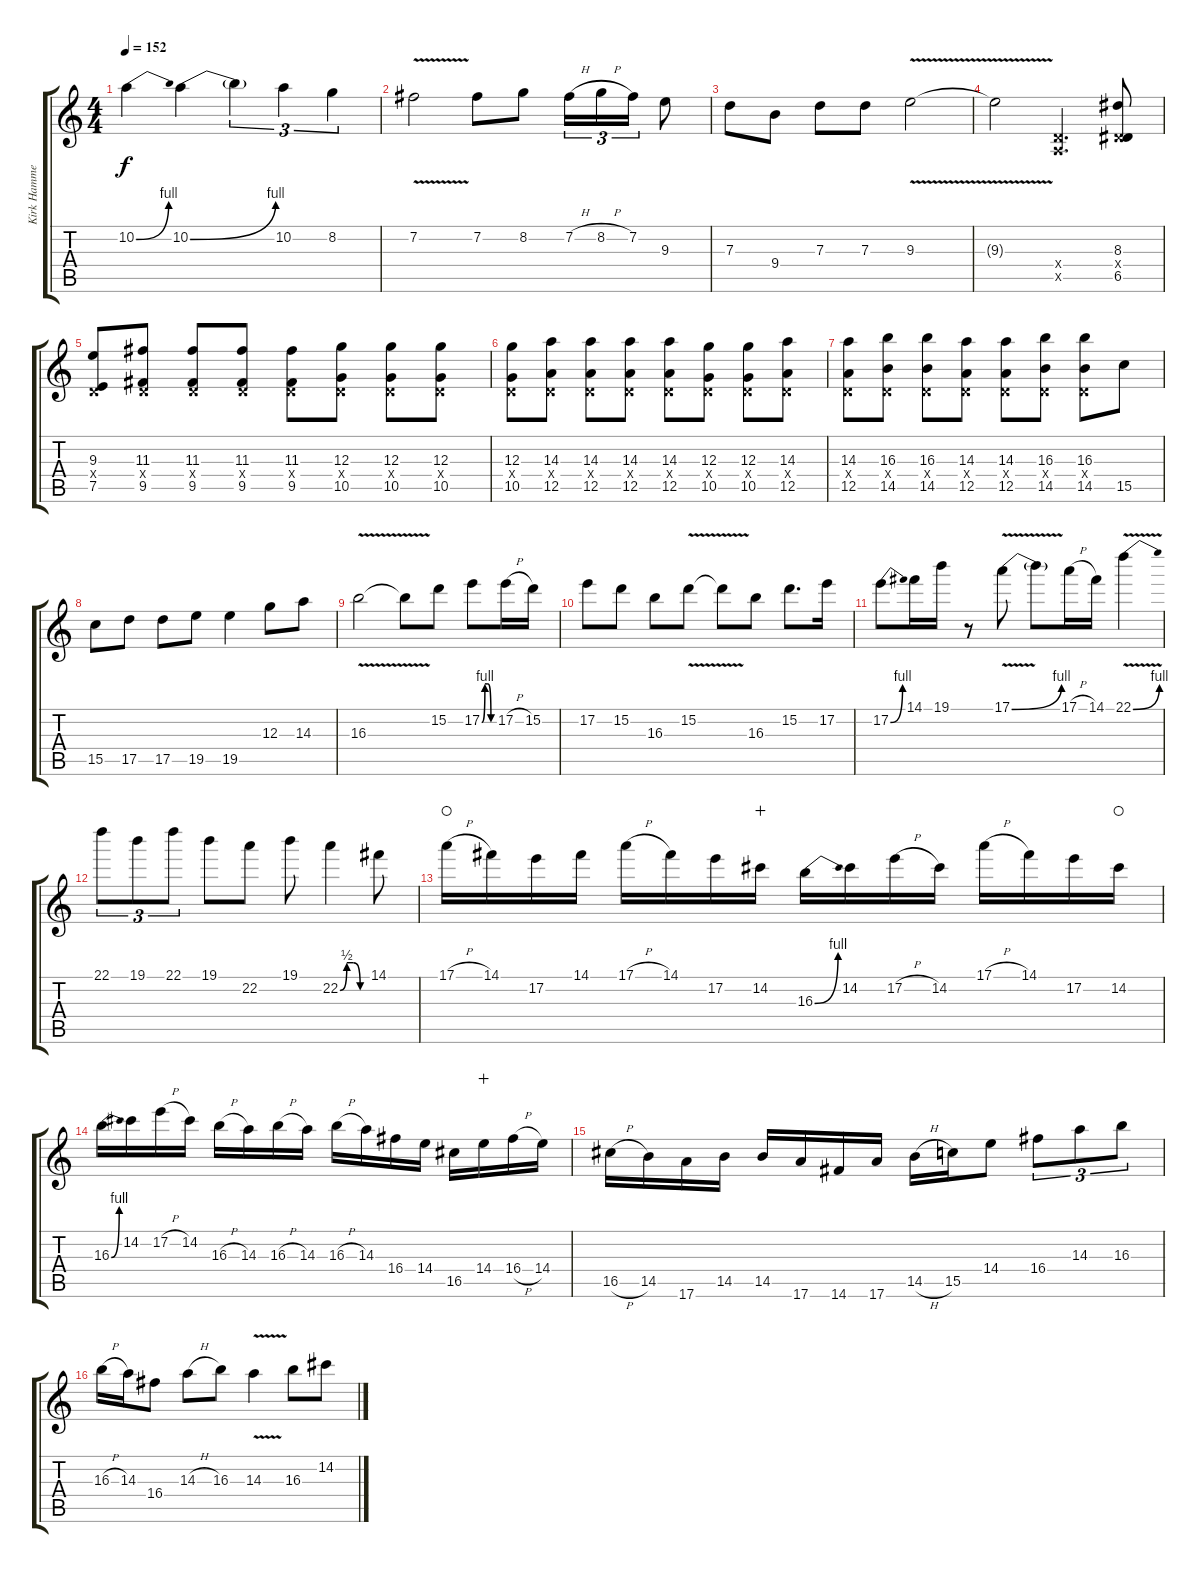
\track ("Kirk Hammett" "Kirk Hamme") {instrument distortionguitar bank 17}
\staff {score tabs}
\tuning (E4 B3 G3 D3 A2 E2) {hide}
\ts (4 4)
\tempo 152
\clef g2
\ks c
10.2{be (bend 0 0 60 4)}.4{dy f} 10.2{be (bend 0 0 60 4)}.4 10.2{t}.4{tu (3 2)} 10.2.4{tu (3 2)} 8.2.4{tu (3 2)} |
7.2{v}.2 7.2.8 8.2.8 7.2{h}.16{tu (3 2)} 8.2{h}.16{tu (3 2)} 7.2.16{tu (3 2)} 9.3.8 |
7.3.8 9.4.8 7.3.8 7.3.8 9.3{v}.2 |
9.3{t}.2 (0.4{x} 0.5{x}).4{d} (8.3 0.4{x} 6.5).8 |
(9.3 0.4{x} 7.5).8 (11.3 0.4{x} 9.5).8 (11.3 0.4{x} 9.5).8 (11.3 0.4{x} 9.5).8 (11.3 0.4{x} 9.5).8 (12.3 0.4{x} 10.5).8 (12.3 0.4{x} 10.5).8 (12.3 0.4{x} 10.5).8 |
(12.3 0.4{x} 10.5).8 (14.3 0.4{x} 12.5).8 (14.3 0.4{x} 12.5).8 (14.3 0.4{x} 12.5).8 (14.3 0.4{x} 12.5).8 (12.3 0.4{x} 10.5).8 (12.3 0.4{x} 10.5).8 (14.3 0.4{x} 12.5).8 |
(14.3 0.4{x} 12.5).8 (16.3 0.4{x} 14.5).8 (16.3 0.4{x} 14.5).8 (14.3 0.4{x} 12.5).8 (14.3 0.4{x} 12.5).8 (16.3 0.4{x} 14.5).8 (16.3 0.4{x} 14.5).8 15.5.8 |
15.5.8 17.5.8 17.5.8 19.5.8 19.5.4 12.3.8 14.3.8 |
16.3{v}.2 16.3{t}.8 15.2.8 17.2{be (custom 0 0 15 4 30 4 45 0 60 0)}.8 17.2{h}.16 15.2.16 |
17.2.8 15.2.8 16.3.8 15.2{v}.8 15.2{t}.8 16.3.8 15.2.8{d} 17.2.16 |
17.2{be (bend 0 0 60 4)}.8 14.1.16 19.1.16 r.8 17.1{be (bend 0 0 60 4) v}.8 17.1{t}.8 17.1{h}.16 14.1.16 22.1{be (bend 0 0 60 4) v}.4 |
22.1.8{tu (3 2)} 19.1.8{tu (3 2)} 22.1.8{tu (3 2)} 19.1.8 22.2.8 19.1.8 22.2{be (custom 0 0 15 2 30 2 45 0 60 0)}.4 14.1.8 |
17.1{h}.16{waho} 14.1.16 17.2.16 14.1.16 17.1{h}.16 14.1.16 17.2.16 14.2.16{wahc} 16.3{be (bend 0 0 60 4)}.16 14.2.16 17.2{h}.16 14.2.16 17.1{h}.16 14.1.16 17.2.16 14.2.16{waho} |
16.3{be (bend 0 0 60 4)}.16 14.2.16 17.2{h}.16 14.2.16 16.3{h}.16 14.3.16 16.3{h}.16 14.3.16 16.3{h}.16 14.3.16 16.4.16 14.4.16 16.5.16 14.4.16{wahc} 16.4{h}.16 14.4.16 |
16.5{h}.16 14.5.16 17.6.16 14.5.16 14.5.16 17.6.16 14.6.16 17.6.16 14.5{h}.16 15.5.16 14.4.8 16.4.8{tu (3 2)} 14.3.8{tu (3 2)} 16.3.8{tu (3 2)} |
16.3{h}.16 14.3.16 16.4.8 14.3{h}.8 16.3.8 14.3{v}.4 16.3.8 14.2.8
